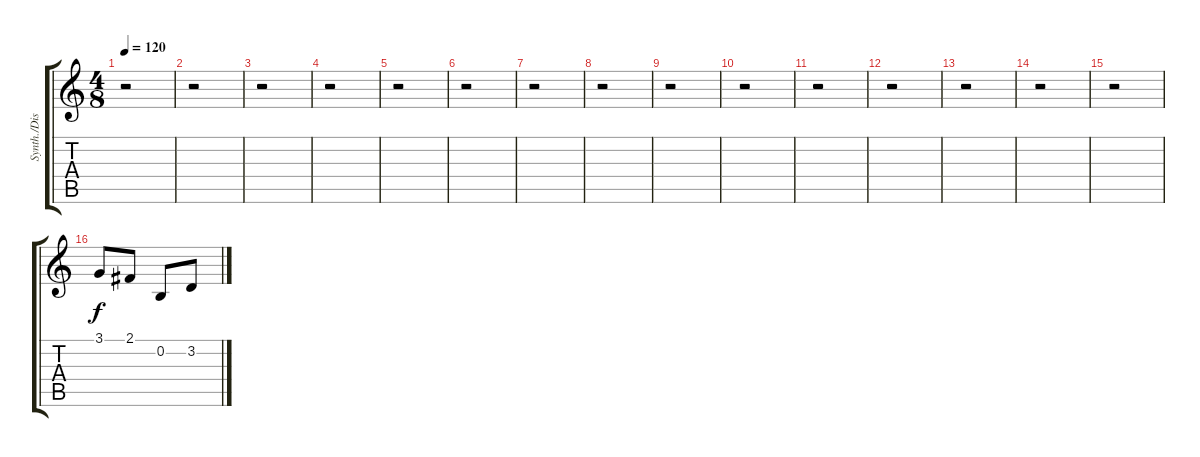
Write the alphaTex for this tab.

\track ("Synth./Dist." "Synth./Dis") {instrument lead3calliope}
\staff {score tabs}
\tuning (E4 B3 G3 D3 A2 E2) {hide}
\ts (4 8)
\tempo 120
\clef g2
\ks c
r.2{dy f} |
r.2 |
r.2 |
r.2 |
r.2 |
r.2 |
r.2 |
r.2 |
r.2 |
r.2 |
r.2 |
r.2 |
r.2 |
r.2 |
r.2 |
3.1.8{balance 12 instrument lead5charang} 2.1.8 0.2.8 3.2.8
